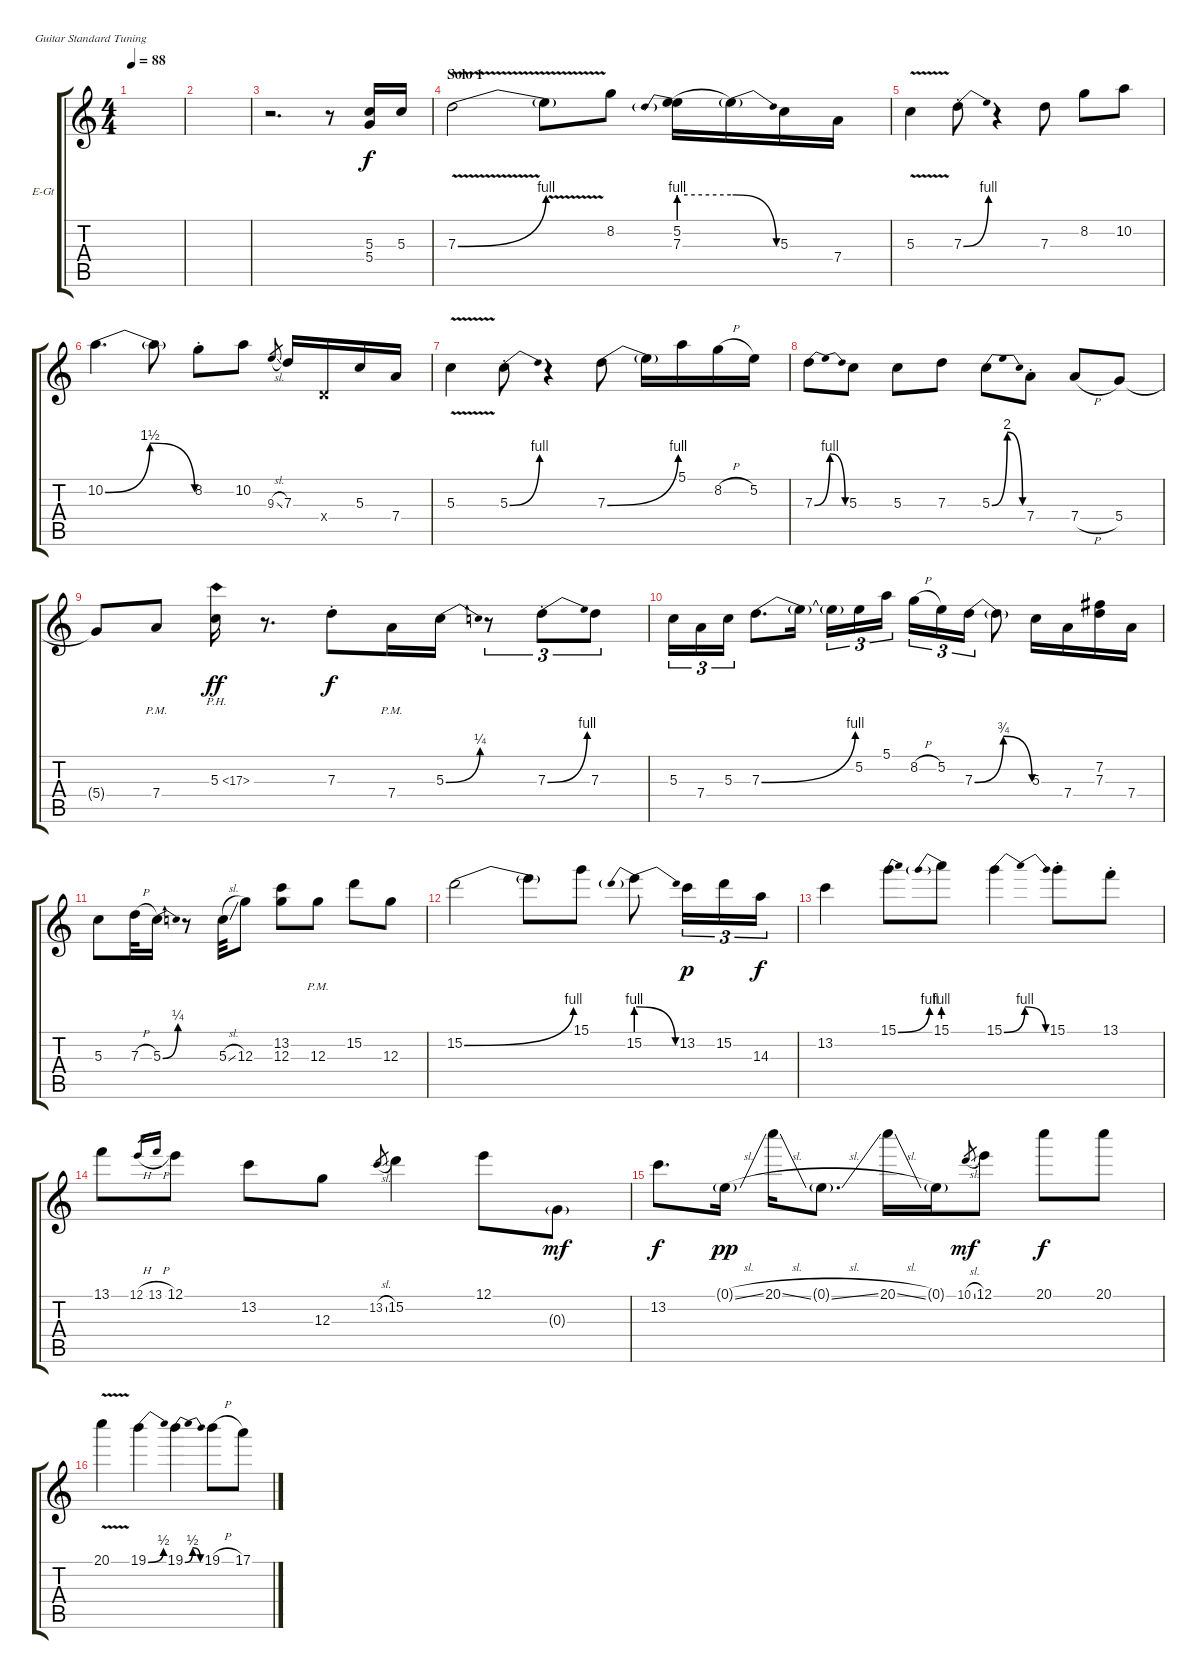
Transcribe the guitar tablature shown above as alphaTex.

\bracketExtendMode groupsimilarinstruments
\firstSystemTrackNameOrientation horizontal
\otherSystemsTrackNameOrientation horizontal
\track ("Guitar" "E-Gt") {instrument electricguitarjazz}
\staff {score tabs}
\tuning (E4 B3 G3 D3 A2 E2)
\ts (4 4)
\tempo 88
\clef g2
\ks c
|
|
r.2{d} r.8 (5.3 5.4).16{dy f} 5.3.16 |
\section ("" "Solo 1")
7.3{be (bend 0.6 0 57 4) v}.2 7.3{v t}.8 8.2.8 (5.2 7.3{be (prebend 0 4 60 4)}).16 7.3{be (release 0 4 60 0) t}.16 5.3.16 7.4.16 |
5.3{v}.4 7.3{be (bend 0 0 18 4) st}.8 r.4 7.3.8 8.2.8 10.2.8 |
10.2{be (bendrelease 0 0 2.4 6 47.4 6 58.199999999999996 0)}.4{d} 10.2{t}.8 8.2{st}.8 10.2.8 9.3{sl}.8{gr} 7.3.16 0.4{x}.16 5.3.16 7.4.16 |
5.3{v}.4 5.3{be (bend 0 0 7.199999999999999 4) st}.8 r.4 7.3{be (bend 0 0 15 4)}.8 7.3{t}.16 5.1.16 8.2{h}.16 5.2.16 |
7.3{be (bendrelease 0 0 7.8 4 26.4 4 42.6 0)}.8 5.3.8 5.3.8 7.3.8 5.3{be (bendrelease 0 0 9.6 8 20.4 8 30 0)}.8 7.4{st}.8 7.4{h}.8 5.4.8 |
5.4{t}.8 7.4{pm}.8 5.3{ph 12}.16{dy ff} r.8{d} 7.3{st}.8{dy f} 7.4{pm}.16 5.3{be (bend 0 0 60 1)}.16 r.8{tu (3 2)} 7.3{be (bend 0 0 15 4) st}.8{tu (3 2)} 7.3.8{tu (3 2)} |
5.3.16{tu (3 2)} 7.4.16{tu (3 2)} 5.3.16{tu (3 2)} 7.3{be (bend 30.599999999999998 0 47.4 4)}.8{d beam merge} 7.3{t}.16 7.3{t}.16{tu (3 2)} 5.2.16{tu (3 2)} 5.1.16{tu (3 2)} 8.2{h}.16{tu (3 2)} 5.2.16{tu (3 2)} 7.3{be (bendrelease 10.2 0 16.8 3 37.8 3 49.199999999999996 0)}.16{tu (3 2)} 7.3{t}.8 5.3.16 7.4.16 (7.2 7.3).16 7.4.16 |
5.3.8 7.3{h}.32 5.3{be (bend 0 0 60 1)}.16 r.8 5.3{sl}.32 12.3.8 (12.3 13.2).8 12.3{pm}.8 15.2.8 12.3.8 |
15.2{be (bend 6.6 0 60 4)}.2 15.2{t}.8 15.1.8 15.2{be (prebendrelease 0 4 59.4 0)}.8 13.2.16{tu (3 2) dy p} 15.2.16{tu (3 2)} 14.3.16{tu (3 2) dy f} |
13.2.4 15.1{be (bend 38.4 0 60 4)}.8 15.1{be (prebend 0 4 60 4)}.8 15.1{be (bendrelease 0 0 0.6 4 31.2 4 59.4 0)}.4 15.1{st}.8 13.1{st}.8 |
13.1.8 12.1{h}.16{gr} 13.1{h}.16{gr} 12.1.8 13.2.8 12.3.8 13.2{sl}.8{gr} 15.2.4 12.1.8 0.3{g}.8{dy mf} |
13.2.8{d dy f} 0.1{sl g}.16{dy pp} 20.1{sl}.16 0.1{sl g}.8{d} 20.1{sl}.16 0.1{g}.16 10.1{sl}.8{gr dy mf} 12.1.8 20.1.8{dy f} 20.1.8 |
20.1{v}.4 19.1{be (bend 31.799999999999997 0 52.199999999999996 2)}.4 19.1{be (bendrelease 0 0 0.6 2 30.599999999999998 2 59.4 0)}.4 19.1{h}.8 17.1.8
